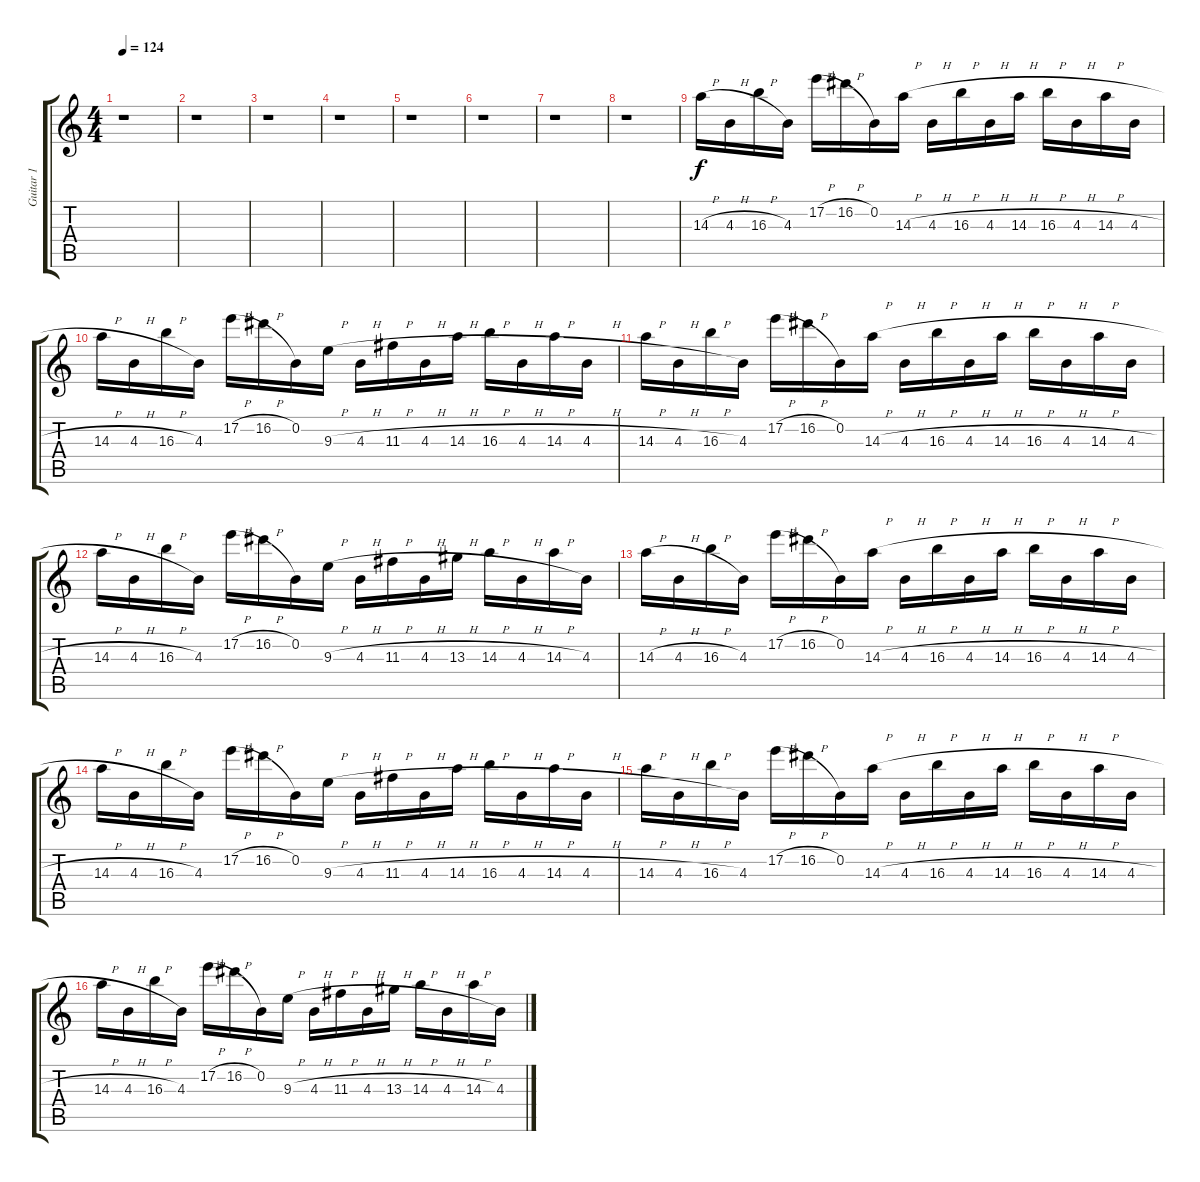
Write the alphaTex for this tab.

\track ("Guitar 1" "Guitar 1") {instrument distortionguitar}
\staff {score tabs}
\tuning (E4 B3 G3 D3 A2 E2) {hide}
\ts (4 4)
\tempo 124
\clef g2
\ks c
r.1{dy f} |
r.1 |
r.1 |
r.1 |
r.1 |
r.1 |
r.1 |
r.1 |
14.3{h}.16 4.3{h}.16 16.3{h}.16 4.3.16 17.2{h}.16 16.2{h}.16 0.2.16 14.3{h}.16 4.3{h}.16 16.3{h}.16 4.3{h}.16 14.3{h}.16 16.3{h}.16 4.3{h}.16 14.3{h}.16 4.3{h}.16 |
14.3{h}.16 4.3{h}.16 16.3{h}.16 4.3.16 17.2{h}.16 16.2{h}.16 0.2.16 9.3{h}.16 4.3{h}.16 11.3{h}.16 4.3{h}.16 14.3{h}.16 16.3{h}.16 4.3{h}.16 14.3{h}.16 4.3{h}.16 |
14.3{h}.16 4.3{h}.16 16.3{h}.16 4.3.16 17.2{h}.16 16.2{h}.16 0.2.16 14.3{h}.16 4.3{h}.16 16.3{h}.16 4.3{h}.16 14.3{h}.16 16.3{h}.16 4.3{h}.16 14.3{h}.16 4.3{h}.16 |
14.3{h}.16 4.3{h}.16 16.3{h}.16 4.3.16 17.2{h}.16 16.2{h}.16 0.2.16 9.3{h}.16 4.3{h}.16 11.3{h}.16 4.3{h}.16 13.3{h}.16 14.3{h}.16 4.3{h}.16 14.3{h}.16 4.3.16 |
14.3{h}.16 4.3{h}.16 16.3{h}.16 4.3.16 17.2{h}.16 16.2{h}.16 0.2.16 14.3{h}.16 4.3{h}.16 16.3{h}.16 4.3{h}.16 14.3{h}.16 16.3{h}.16 4.3{h}.16 14.3{h}.16 4.3{h}.16 |
14.3{h}.16 4.3{h}.16 16.3{h}.16 4.3.16 17.2{h}.16 16.2{h}.16 0.2.16 9.3{h}.16 4.3{h}.16 11.3{h}.16 4.3{h}.16 14.3{h}.16 16.3{h}.16 4.3{h}.16 14.3{h}.16 4.3{h}.16 |
14.3{h}.16 4.3{h}.16 16.3{h}.16 4.3.16 17.2{h}.16 16.2{h}.16 0.2.16 14.3{h}.16 4.3{h}.16 16.3{h}.16 4.3{h}.16 14.3{h}.16 16.3{h}.16 4.3{h}.16 14.3{h}.16 4.3{h}.16 |
14.3{h}.16 4.3{h}.16 16.3{h}.16 4.3.16 17.2{h}.16 16.2{h}.16 0.2.16 9.3{h}.16 4.3{h}.16 11.3{h}.16 4.3{h}.16 13.3{h}.16 14.3{h}.16 4.3{h}.16 14.3{h}.16 4.3.16
